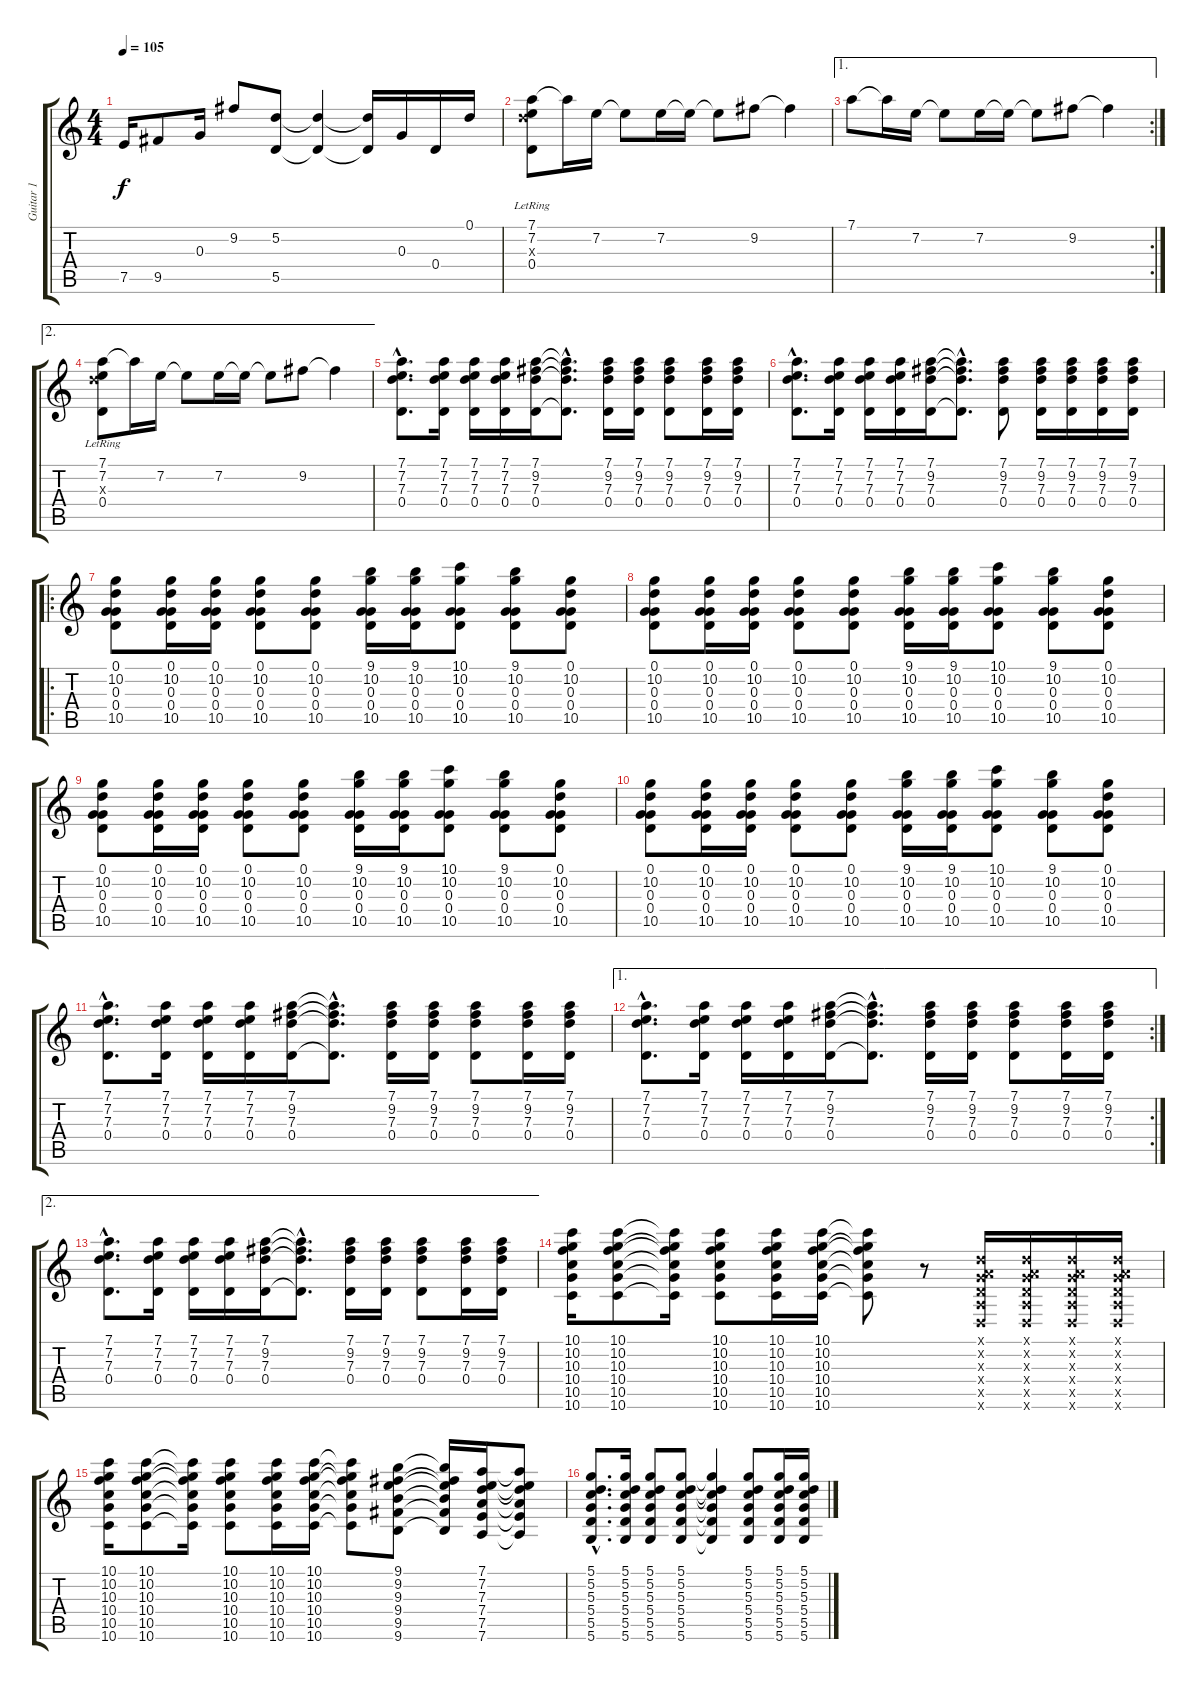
\track ("Guitar 1" "Guitar 1") {instrument electricguitarjazz}
\staff {score tabs}
\tuning (D4 A3 G3 D3 A2 D2) {hide}
\ts (4 4)
\tempo 105
\clef g2
\ks c
7.5.16{dy f} 9.5.8 0.3.16 9.2.8 (5.2 5.5).8 (5.2{t} 5.5{t}).4 (5.2{t} 5.5{t}).16 0.3.16 0.4.16 0.1.16 |
(7.1{lr} 7.2{lr} 7.3{x} 0.4{lr}).8 7.1{t}.16 7.2.16 7.2{t}.8 7.2.16 7.2{t}.16 7.2{t}.8 9.2.8 9.2{t}.4 |
\ae 1
\rc 2
7.1.8 7.1{t}.16 7.2.16 7.2{t}.8 7.2.16 7.2{t}.16 7.2{t}.8 9.2.8 9.2{t}.4 |
\ae 2
(7.1{lr} 7.2{lr} 7.3{x} 0.4{lr}).8 7.1{t}.16 7.2.16 7.2{t}.8 7.2.16 7.2{t}.16 7.2{t}.8 9.2.8 9.2{t}.4 |
(7.1{hac} 7.2{hac} 7.3{hac} 0.4{hac}).8{d} (7.1 7.2 7.3 0.4).16 (7.1 7.2 7.3 0.4).16 (7.1 7.2 7.3 0.4).16 (7.1 9.2 7.3 0.4).16 (7.1{hac t} 9.2{hac t} 7.3{hac t} 0.4{hac t}).8{d} (7.1 9.2 7.3 0.4).16 (7.1 9.2 7.3 0.4).16 (7.1 9.2 7.3 0.4).8 (7.1 9.2 7.3 0.4).16 (7.1 9.2 7.3 0.4).16 |
(7.1{hac} 7.2{hac} 7.3{hac} 0.4{hac}).8{d} (7.1 7.2 7.3 0.4).16 (7.1 7.2 7.3 0.4).16 (7.1 7.2 7.3 0.4).16 (7.1 9.2 7.3 0.4).16 (7.1{hac t} 9.2{hac t} 7.3{hac t} 0.4{hac t}).8{d} (7.1 9.2 7.3 0.4).8 (7.1 9.2 7.3 0.4).16 (7.1 9.2 7.3 0.4).16 (7.1 9.2 7.3 0.4).16 (7.1 9.2 7.3 0.4).16 |
\ro
(0.1 10.2 0.3 0.4 10.5).8 (0.1 10.2 0.3 0.4 10.5).16 (0.1 10.2 0.3 0.4 10.5).16 (0.1 10.2 0.3 0.4 10.5).8 (0.1 10.2 0.3 0.4 10.5).8 (9.1 10.2 0.3 0.4 10.5).16 (9.1 10.2 0.3 0.4 10.5).16 (10.1 10.2 0.3 0.4 10.5).8 (9.1 10.2 0.3 0.4 10.5).8 (0.1 10.2 0.3 0.4 10.5).8 |
(0.1 10.2 0.3 0.4 10.5).8 (0.1 10.2 0.3 0.4 10.5).16 (0.1 10.2 0.3 0.4 10.5).16 (0.1 10.2 0.3 0.4 10.5).8 (0.1 10.2 0.3 0.4 10.5).8 (9.1 10.2 0.3 0.4 10.5).16 (9.1 10.2 0.3 0.4 10.5).16 (10.1 10.2 0.3 0.4 10.5).8 (9.1 10.2 0.3 0.4 10.5).8 (0.1 10.2 0.3 0.4 10.5).8 |
(0.1 10.2 0.3 0.4 10.5).8 (0.1 10.2 0.3 0.4 10.5).16 (0.1 10.2 0.3 0.4 10.5).16 (0.1 10.2 0.3 0.4 10.5).8 (0.1 10.2 0.3 0.4 10.5).8 (9.1 10.2 0.3 0.4 10.5).16 (9.1 10.2 0.3 0.4 10.5).16 (10.1 10.2 0.3 0.4 10.5).8 (9.1 10.2 0.3 0.4 10.5).8 (0.1 10.2 0.3 0.4 10.5).8 |
(0.1 10.2 0.3 0.4 10.5).8 (0.1 10.2 0.3 0.4 10.5).16 (0.1 10.2 0.3 0.4 10.5).16 (0.1 10.2 0.3 0.4 10.5).8 (0.1 10.2 0.3 0.4 10.5).8 (9.1 10.2 0.3 0.4 10.5).16 (9.1 10.2 0.3 0.4 10.5).16 (10.1 10.2 0.3 0.4 10.5).8 (9.1 10.2 0.3 0.4 10.5).8 (0.1 10.2 0.3 0.4 10.5).8 |
(7.1{hac} 7.2{hac} 7.3{hac} 0.4{hac}).8{d} (7.1 7.2 7.3 0.4).16 (7.1 7.2 7.3 0.4).16 (7.1 7.2 7.3 0.4).16 (7.1 9.2 7.3 0.4).16 (7.1{hac t} 9.2{hac t} 7.3{hac t} 0.4{hac t}).8{d} (7.1 9.2 7.3 0.4).16 (7.1 9.2 7.3 0.4).16 (7.1 9.2 7.3 0.4).8 (7.1 9.2 7.3 0.4).16 (7.1 9.2 7.3 0.4).16 |
\ae 1
\rc 2
(7.1{hac} 7.2{hac} 7.3{hac} 0.4{hac}).8{d} (7.1 7.2 7.3 0.4).16 (7.1 7.2 7.3 0.4).16 (7.1 7.2 7.3 0.4).16 (7.1 9.2 7.3 0.4).16 (7.1{hac t} 9.2{hac t} 7.3{hac t} 0.4{hac t}).8{d} (7.1 9.2 7.3 0.4).16 (7.1 9.2 7.3 0.4).16 (7.1 9.2 7.3 0.4).8 (7.1 9.2 7.3 0.4).16 (7.1 9.2 7.3 0.4).16 |
\ae 2
(7.1{hac} 7.2{hac} 7.3{hac} 0.4{hac}).8{d} (7.1 7.2 7.3 0.4).16 (7.1 7.2 7.3 0.4).16 (7.1 7.2 7.3 0.4).16 (7.1 9.2 7.3 0.4).16 (7.1{hac t} 9.2{hac t} 7.3{hac t} 0.4{hac t}).8{d} (7.1 9.2 7.3 0.4).16 (7.1 9.2 7.3 0.4).16 (7.1 9.2 7.3 0.4).8 (7.1 9.2 7.3 0.4).16 (7.1 9.2 7.3 0.4).16 |
(10.1 10.2 10.3 10.4 10.5 10.6).16{instrument overdrivenguitar} (10.1 10.2 10.3 10.4 10.5 10.6).8 (10.1{t} 10.2{t} 10.3{t} 10.4{t} 10.5{t} 10.6{t}).16 (10.1 10.2 10.3 10.4 10.5 10.6).8 (10.1 10.2 10.3 10.4 10.5 10.6).16 (10.1 10.2 10.3 10.4 10.5 10.6).16 (10.1{t} 10.2{t} 10.3{t} 10.4{t} 10.5{t} 10.6{t}).8 r.8 (0.1{x} 0.2{x} 0.3{x} 0.4{x} 0.5{x} 0.6{x}).16 (0.1{x} 0.2{x} 0.3{x} 0.4{x} 0.5{x} 0.6{x}).16 (0.1{x} 0.2{x} 0.3{x} 0.4{x} 0.5{x} 0.6{x}).16 (0.1{x} 0.2{x} 0.3{x} 0.4{x} 0.5{x} 0.6{x}).16 |
(10.1 10.2 10.3 10.4 10.5 10.6).16 (10.1 10.2 10.3 10.4 10.5 10.6).8 (10.1{t} 10.2{t} 10.3{t} 10.4{t} 10.5{t} 10.6{t}).16 (10.1 10.2 10.3 10.4 10.5 10.6).8 (10.1 10.2 10.3 10.4 10.5 10.6).16 (10.1 10.2 10.3 10.4 10.5 10.6).16 (10.1{t} 10.2{t} 10.3{t} 10.4{t} 10.5{t} 10.6{t}).8 (9.1 9.2 9.3 9.4 9.5 9.6).8 (9.1{t} 9.2{t} 9.3{t} 9.4{t} 9.5{t} 9.6{t}).16 (7.1 7.2 7.3 7.4 7.5 7.6).16 (7.1{t} 7.2{t} 7.3{t} 7.4{t} 7.5{t} 7.6{t}).8 |
(5.1{hac} 5.2{hac} 5.3{hac} 5.4{hac} 5.5{hac} 5.6{hac}).8{d} (5.1 5.2 5.3 5.4 5.5 5.6).16 (5.1 5.2 5.3 5.4 5.5 5.6).8 (5.1 5.2 5.3 5.4 5.5 5.6).8 (5.1{t} 5.2{t} 5.3{t} 5.4{t} 5.5{t} 5.6{t}).4 (5.1 5.2 5.3 5.4 5.5 5.6).8 (5.1 5.2 5.3 5.4 5.5 5.6).16 (5.1 5.2 5.3 5.4 5.5 5.6).16
